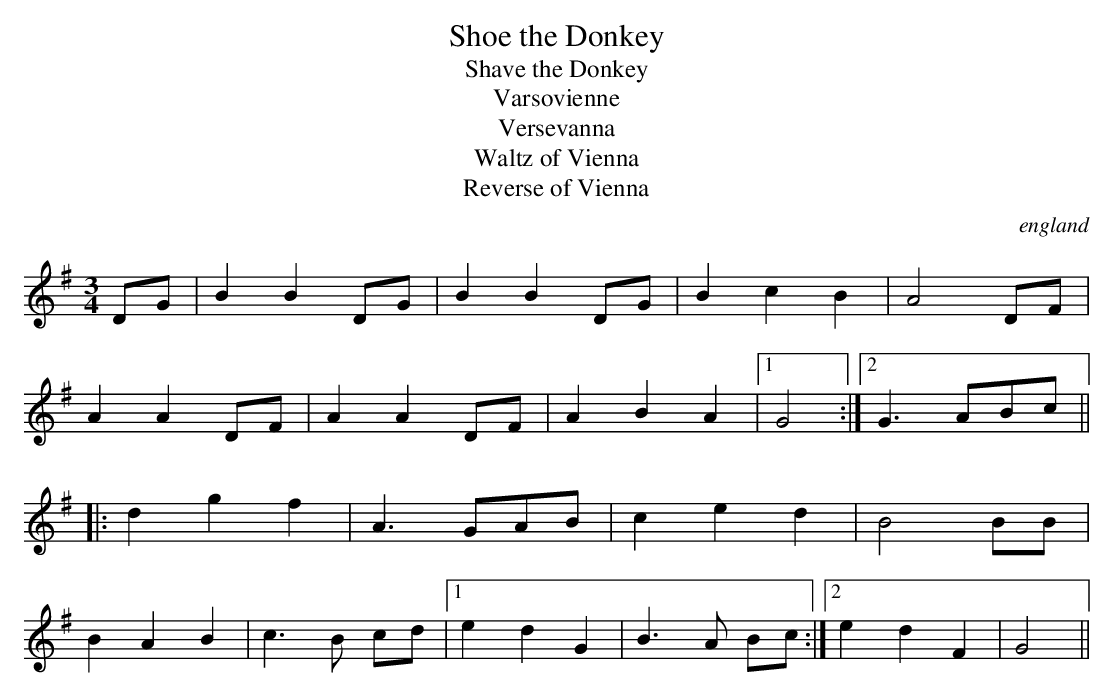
X:1
T:Shoe the Donkey
T:Shave the Donkey
T:Varsovienne
T:Versevanna
T:Waltz of Vienna
T:Reverse of Vienna
O:england
M:3/4
K:G
DG|B2 B2 DG|B2 B2 DG|B2 c2 B2|A4 DF|
A2 A2 DF|A2 A2 DF|A2 B2 A2|1 G4:|2 G3 ABc||
|:d2 g2 f2|A3 GAB|c2 e2 d2|B4 BB|
B2 A2 B2|c3B cd|1 e2 d2 G2|B3A Bc:|2 e2 d2 F2|G4||
